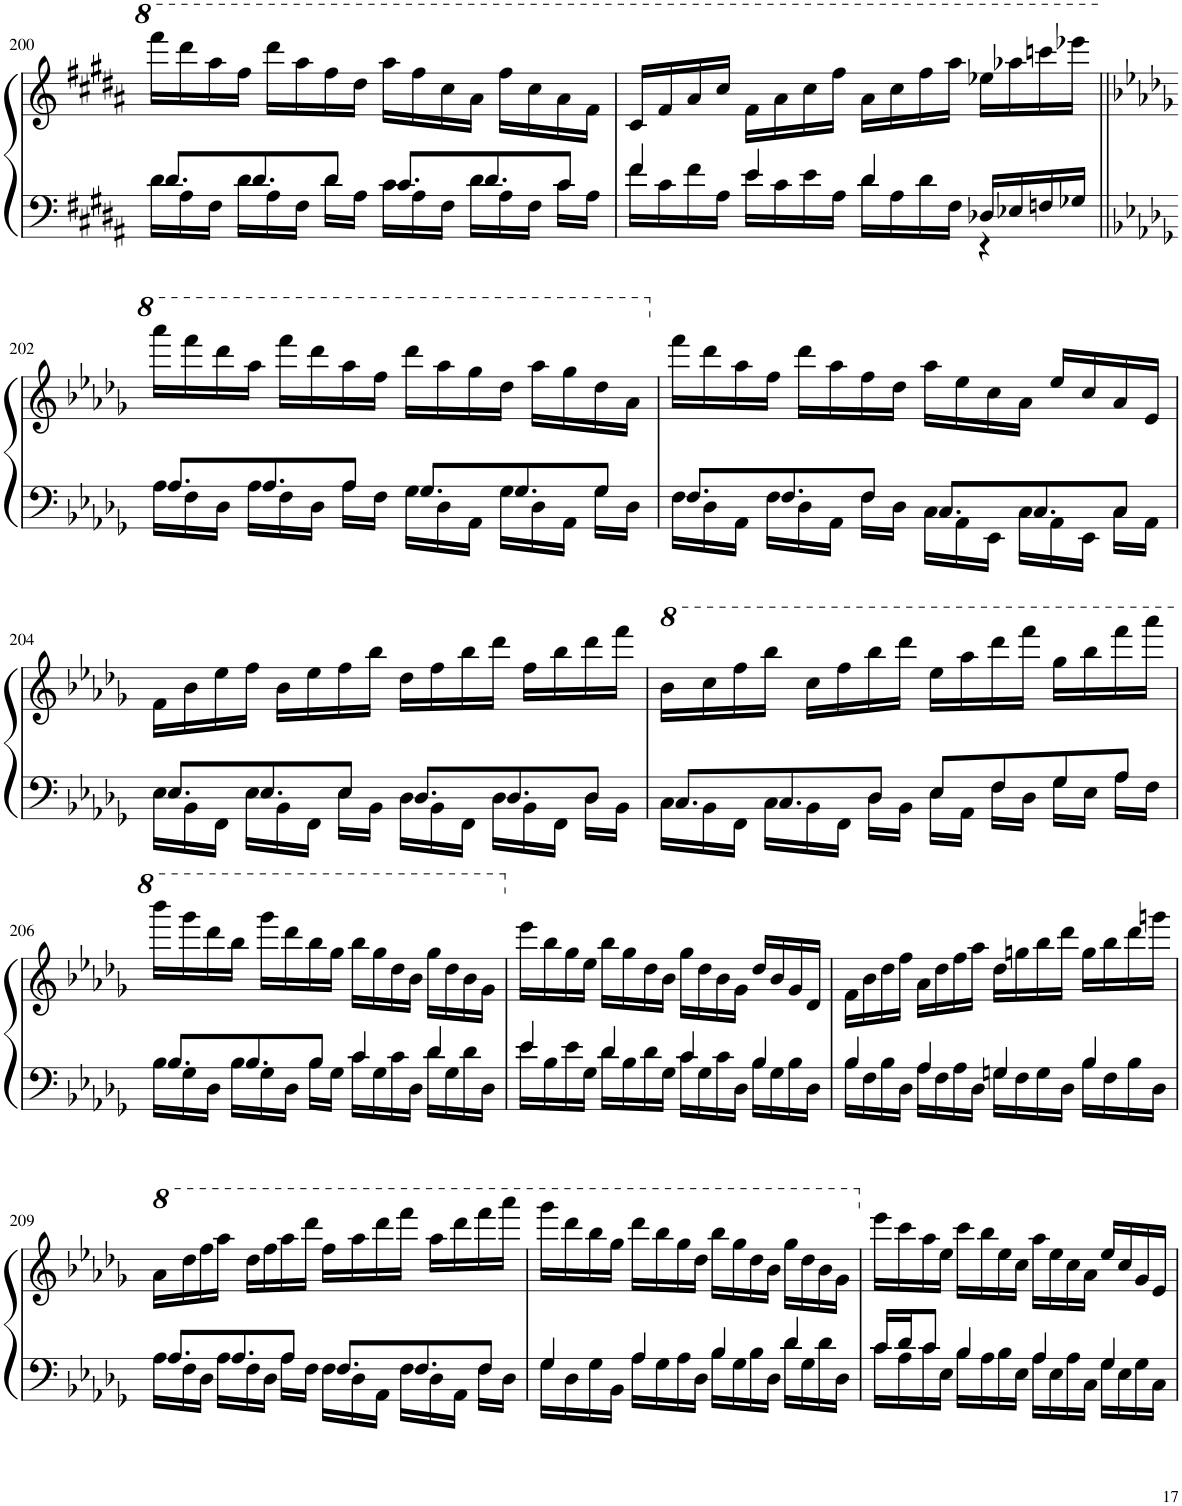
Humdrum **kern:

**kern	**kern
*part1	*part1
*staff2	*staff1
*I"Piano	*
*I'Pno.	*
!!LO:PB:g=z
*clefF4	*clefG2
*k[f#c#g#d#a#]	*k[f#c#g#d#a#]
*M4/4	*M4/4
=200	=200
*^	*
8.d#/L	16d#\LL	16ffff#\LL
.	16A#\	16dddd#\
.	16F#\JJ	16aaa#\
8.d#/	16d#\LL	16fff#\JJ
.	16A#\	16dddd#\LL
.	16F#\JJ	16aaa#\
8d#/J	16d#\LL	16fff#\
.	16A#\JJ	16ddd#\JJ
8.c#/L	16c#\LL	16aaa#\LL
.	16A#\	16fff#\
.	16F#\JJ	16ccc#\
8.d#/	16d#\LL	16aa#\JJ
.	16A#\	16fff#\LL
.	16F#\JJ	16ccc#\
8c#/J	16c#\LL	16aa#\
.	16A#\JJ	16ff#\JJ
=201	=201	=201
4f#/	16f#\LL	16cc#/LL
.	16c#\	16ff#/
.	16f#\	16aa#/
.	16A#\JJ	16ccc#/JJ
4e/	16e\LL	16ff#\LL
.	16c#\	16aa#\
.	16e\	16ccc#\
.	16A#\JJ	16fff#\JJ
4d#/	16d#\LL	16aa#\LL
.	16A#\	16ccc#\
.	16d#\	16fff#\
.	16F#\JJ	16aaa#\JJ
16D-X/LL	4r	16eee-X\LL
16E-X/	.	16aaa-X\
16Fn/	.	16ccccn\
16G-X/JJ	.	16eeee-X\JJ
!!LO:LB:g=z
=202||	=202||	=202||
*k[b-e-a-d-g-]	*	*k[b-e-a-d-g-]
8.A-/L	16A-\LL	16aaaa-\LL
.	16F\	16ffff\
.	16D-\JJ	16dddd-\
8.A-/	16A-\LL	16aaa-\JJ
.	16F\	16ffff\LL
.	16D-\JJ	16dddd-\
8A-/J	16A-\LL	16aaa-\
.	16F\JJ	16fff\JJ
8.G-/L	16G-\LL	16dddd-\LL
.	16D-\	16aaa-\
.	16AA-\JJ	16ggg-\
8.G-/	16G-\LL	16ddd-\JJ
.	16D-\	16aaa-\LL
.	16AA-\JJ	16ggg-\
8G-/J	16G-\LL	16ddd-\
.	16D-\JJ	16aa-\JJ
=203	=203	=203
8.F/L	16F\LL	16fff\LL
.	16D-\	16ddd-\
.	16AA-\JJ	16aa-\
8.F/	16F\LL	16ff\JJ
.	16D-\	16ddd-\LL
.	16AA-\JJ	16aa-\
8F/J	16F\LL	16ff\
.	16D-\JJ	16dd-\JJ
8.C/L	16C\LL	16aa-\LL
.	16AA-\	16ee-\
.	16EE-\JJ	16cc\
8.C/	16C\LL	16a-\JJ
.	16AA-\	16ee-/LL
.	16EE-\JJ	16cc/
8C/J	16C\LL	16a-/
.	16AA-\JJ	16e-/JJ
!!LO:LB:g=z
=204	=204	=204
8.E-/L	16E-\LL	16f\LL
.	16BB-\	16b-\
.	16FF\JJ	16ee-\
8.E-/	16E-\LL	16ff\JJ
.	16BB-\	16b-\LL
.	16FF\JJ	16ee-\
8E-/J	16E-\LL	16ff\
.	16BB-\JJ	16bb-\JJ
8.D-/L	16D-\LL	16dd-\LL
.	16BB-\	16ff\
.	16FF\JJ	16bb-\
8.D-/	16D-\LL	16ddd-\JJ
.	16BB-\	16ff\LL
.	16FF\JJ	16bb-\
8D-/J	16D-\LL	16ddd-\
.	16BB-\JJ	16fff\JJ
=205	=205	=205
*	*	*8va
8.C/L	16C\LL	16bb-\LL
.	16BB-\	16ccc\
.	16FF\JJ	16fff\
8.C/	16C\LL	16bbb-\JJ
.	16BB-\	16ccc\LL
.	16FF\JJ	16fff\
8D-/J	16D-\LL	16bbb-\
.	16BB-\JJ	16dddd-\JJ
8E-/L	16E-\LL	16eee-\LL
.	16AA-\JJ	16aaa-\
8F/	16F\LL	16dddd-\
.	16D-\JJ	16ffff\JJ
8G-/	16G-\LL	16ggg-\LL
.	16E-\JJ	16bbb-\
8A-/J	16A-\LL	16ffff\
.	16F\JJ	16aaaa-\JJ
!!LO:LB:g=z
=206	=206	=206
8.B-/L	16B-\LL	16bbbb-\LL
.	16G-\	16gggg-\
.	16D-\JJ	16dddd-\
8.B-/	16B-\LL	16bbb-\JJ
.	16G-\	16gggg-\LL
.	16D-\JJ	16dddd-\
8B-/J	16B-\LL	16bbb-\
.	16G-\JJ	16ggg-\JJ
4c/	16c\LL	16bbb-\LL
.	16G-\	16ggg-\
.	16c\	16ddd-\
.	16D-\JJ	16bb-\JJ
4d-/	16d-\LL	16ggg-\LL
.	16G-\	16ddd-\
.	16d-\	16bb-\
.	16D-\JJ	16gg-\JJ
=207	=207	=207
*	*	*X8va
4e-/	16e-\LL	16eee-\LL
.	16B-\	16bb-\
.	16e-\	16gg-\
.	16G-\JJ	16ee-\JJ
4d-/	16d-\LL	16bb-\LL
.	16B-\	16gg-\
.	16d-\	16dd-\
.	16G-\JJ	16b-\JJ
4c/	16c\LL	16gg-\LL
.	16G-\	16dd-\
.	16c\	16b-\
.	16D-\JJ	16g-\JJ
4B-/	16B-\LL	16dd-/LL
.	16G-\	16b-/
.	16B-\	16g-/
.	16D-\JJ	16d-/JJ
=208	=208	=208
4B-/	16B-\LL	16f\LL
.	16F\	16b-\
.	16B-\	16dd-\
.	16D-\JJ	16ff\JJ
4A-/	16A-\LL	16a-\LL
.	16F\	16dd-\
.	16A-\	16ff\
.	16D-\JJ	16aa-\JJ
4Gn/	16G\LL	16dd-\LL
.	16F\	16ggn\
.	16G\	16bb-\
.	16D-\JJ	16ddd-\JJ
4B-/	16B-\LL	16gg\LL
.	16F\	16bb-\
.	16B-\	16ddd-\
.	16D-\JJ	16gggn\JJ
!!LO:LB:g=z
=209	=209	=209
*	*	*8va
8.A-/L	16A-\LL	16aa-\LL
.	16F\	16ddd-\
.	16D-\JJ	16fff\
8.A-/	16A-\LL	16aaa-\JJ
.	16F\	16ddd-\LL
.	16D-\JJ	16fff\
8A-/J	16A-\LL	16aaa-\
.	16F\JJ	16dddd-\JJ
8.F/L	16F\LL	16fff\LL
.	16D-\	16aaa-\
.	16AA-\JJ	16dddd-\
8.F/	16F\LL	16ffff\JJ
.	16D-\	16aaa-\LL
.	16AA-\JJ	16dddd-\
8F/J	16F\LL	16ffff\
.	16D-\JJ	16aaaa-\JJ
=210	=210	=210
4G-/	16G-\LL	16gggg-\LL
.	16D-\	16dddd-\
.	16G-\	16bbb-\
.	16BB-\JJ	16ggg-\JJ
4A-/	16A-\LL	16dddd-\LL
.	16G-\	16bbb-\
.	16A-\	16ggg-\
.	16D-\JJ	16ddd-\JJ
4B-/	16B-\LL	16bbb-\LL
.	16G-\	16ggg-\
.	16B-\	16ddd-\
.	16D-\JJ	16bb-\JJ
4d-/	16d-\LL	16ggg-\LL
.	16G-\	16ddd-\
.	16d-\	16bb-\
.	16D-\JJ	16gg-\JJ
=211	=211	=211
*	*	*X8va
16c/LL	16c\LL	16eee-\LL
16d-/J	16A-\	16ccc\
8c/J	16c\	16aa-\
.	16E-\JJ	16ee-\JJ
4B-/	16B-\LL	16ccc\LL
.	16A-\	16bb-\
.	16B-\	16ee-\
.	16E-\JJ	16cc\JJ
4A-/	16A-\LL	16aa-\LL
.	16E-\	16ee-\
.	16A-\	16cc\
.	16C\JJ	16a-\JJ
4G-/	16G-\LL	16ee-/LL
.	16E-\	16cc/
.	16G-\	16g-/
.	16C\JJ	16e-/JJ
*v	*v	*
=	=
*-	*-
